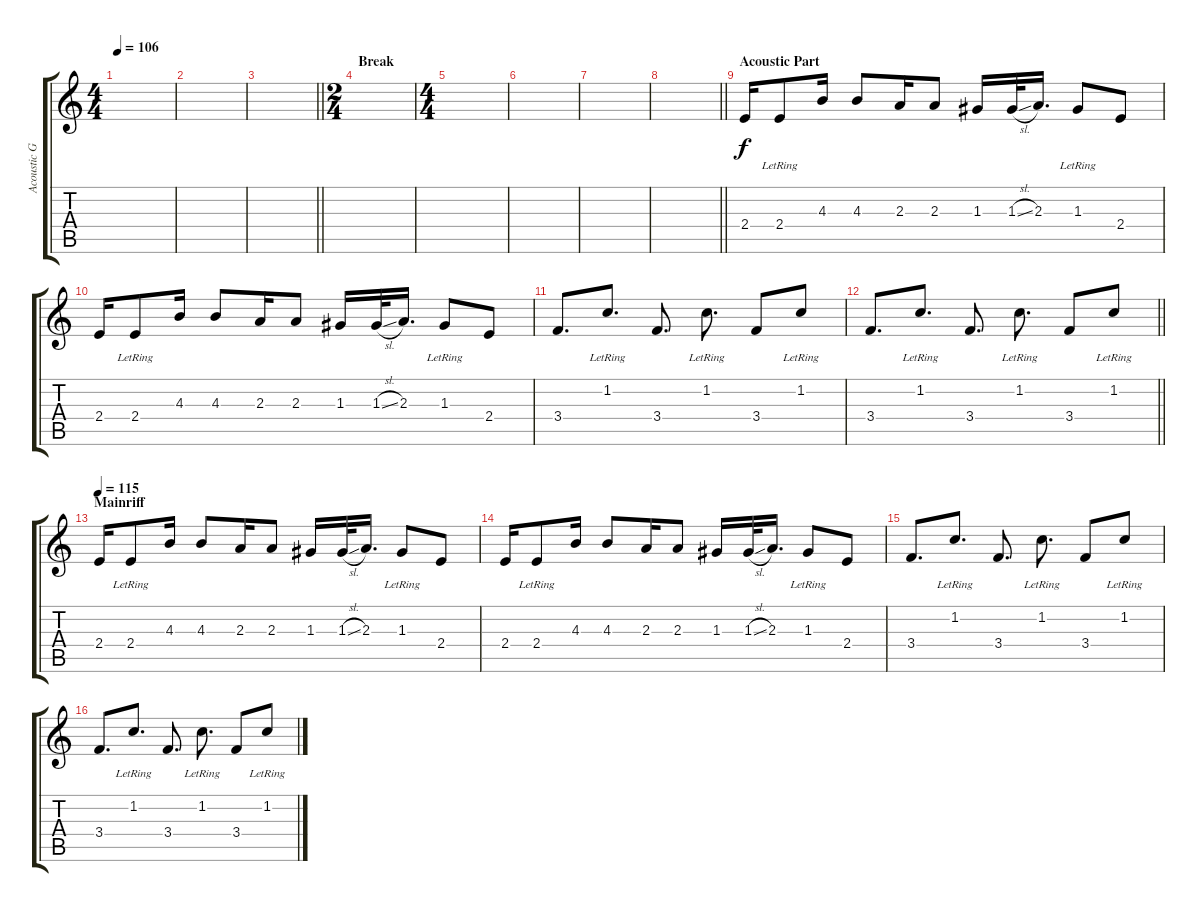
\track ("Acoustic Guiar" "Acoustic G") {instrument acousticguitarnylon}
\staff {score tabs}
\tuning (E4 B3 G3 D3 A2 E2) {hide}
\ts (4 4)
\tempo 106
\clef g2
\ks c
|
|
\barLineRight lightlight
|
\ts (2 4)
\section ("" "Break")
|
\ts (4 4)
|
|
|
\barLineRight lightlight
|
\section ("" "Acoustic Part")
2.4.16 2.4{lr}.8 4.3.16 4.3.8 2.3.16 2.3.8 1.3.16 1.3{sl}.32 2.3.16{d} 1.3{lr}.8 2.4.8 |
2.4.16 2.4{lr}.8 4.3.16 4.3.8 2.3.16 2.3.8 1.3.16 1.3{sl}.32 2.3.16{d} 1.3{lr}.8 2.4.8 |
3.4.8{d} 1.2{lr}.8{d} 3.4.8{d} 1.2{lr}.8{d} 3.4.8 1.2{lr}.8 |
\barLineRight lightlight
3.4.8{d} 1.2{lr}.8{d} 3.4.8{d} 1.2{lr}.8{d} 3.4.8 1.2{lr}.8 |
\section ("" "Mainriff")
\tempo 115
2.4.16 2.4{lr}.8 4.3.16 4.3.8 2.3.16 2.3.8 1.3.16 1.3{sl}.32 2.3.16{d} 1.3{lr}.8 2.4.8 |
2.4.16 2.4{lr}.8 4.3.16 4.3.8 2.3.16 2.3.8 1.3.16 1.3{sl}.32 2.3.16{d} 1.3{lr}.8 2.4.8 |
3.4.8{d} 1.2{lr}.8{d} 3.4.8{d} 1.2{lr}.8{d} 3.4.8 1.2{lr}.8 |
3.4.8{d} 1.2{lr}.8{d} 3.4.8{d} 1.2{lr}.8{d} 3.4.8 1.2{lr}.8
